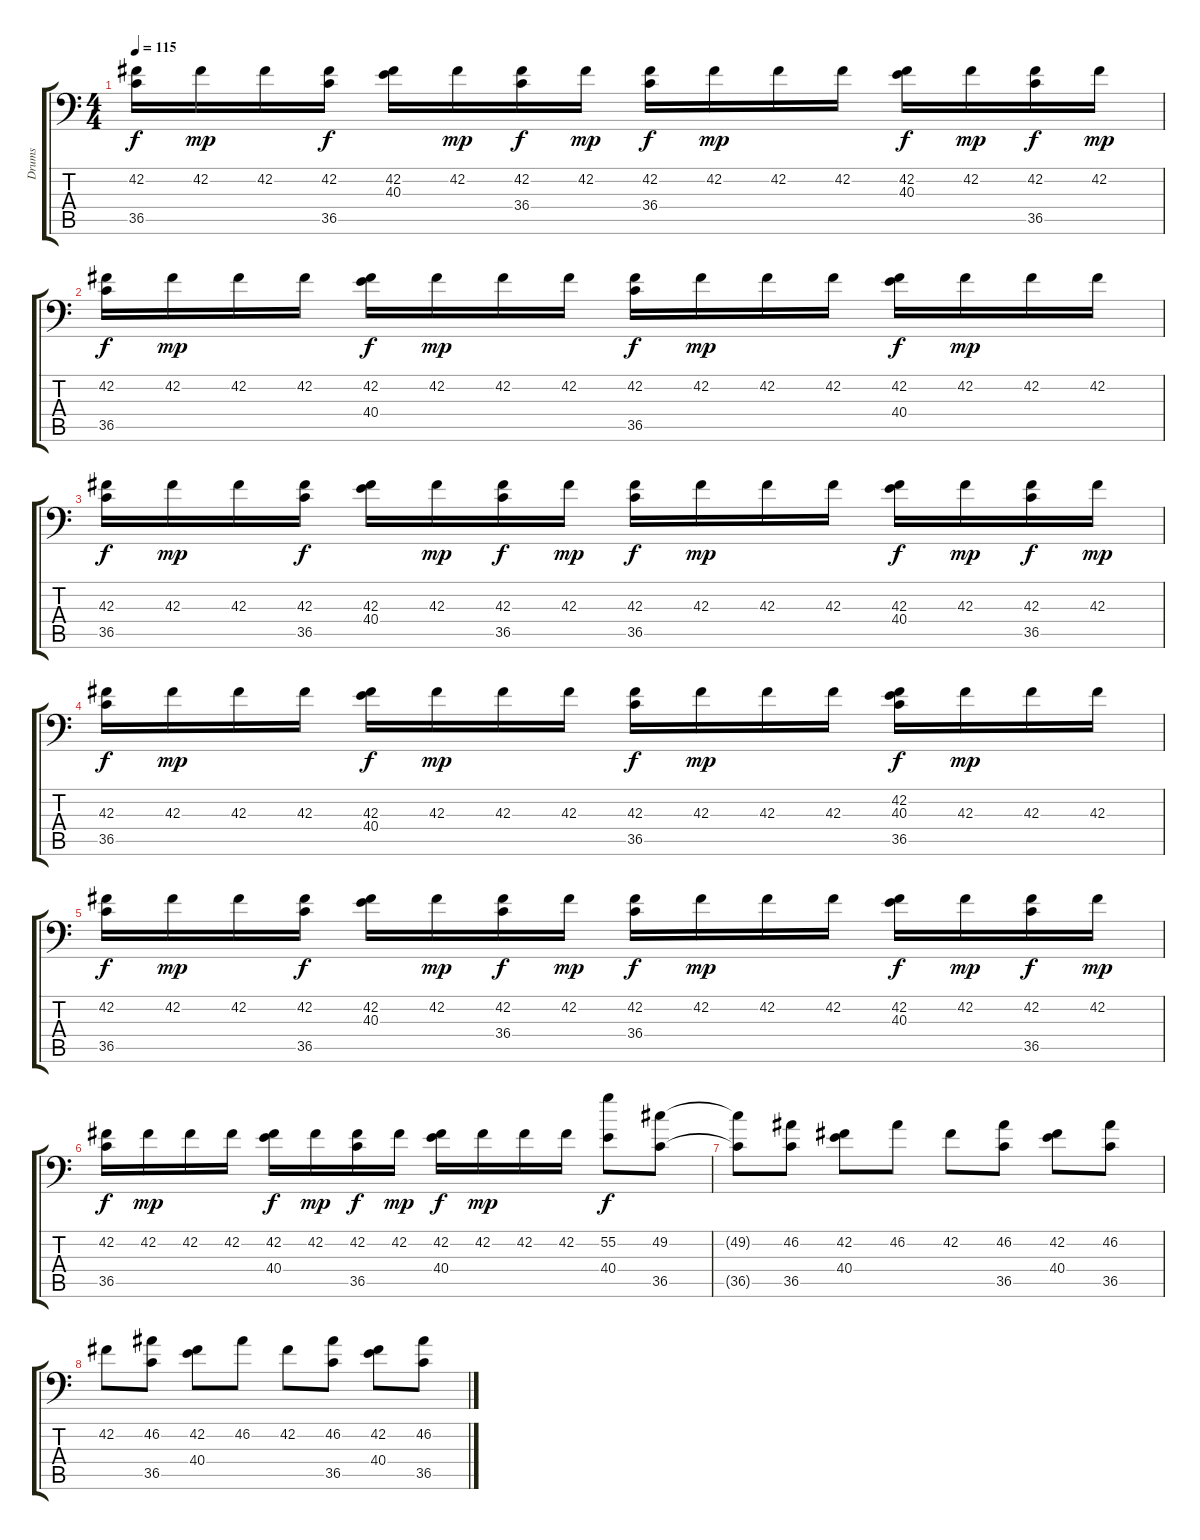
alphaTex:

\track ("Drums" "Drums") {instrument acousticgrandpiano}
\staff {score tabs}
\tuning (C-1 C-1 C-1 C-1 C-1 C-1) {hide}
\ts (4 4)
\tempo 115
\clef f4
\ks c
(42.2 36.5).16{dy f} 42.2.16{dy mp} 42.2.16 (42.2 36.5).16{dy f} (42.2 40.3).16 42.2.16{dy mp} (42.2 36.4).16{dy f} 42.2.16{dy mp} (42.2 36.4).16{dy f} 42.2.16{dy mp} 42.2.16 42.2.16 (42.2 40.3).16{dy f} 42.2.16{dy mp} (42.2 36.5).16{dy f} 42.2.16{dy mp} |
(42.2 36.5).16{dy f} 42.2.16{dy mp} 42.2.16 42.2.16 (42.2 40.4).16{dy f} 42.2.16{dy mp} 42.2.16 42.2.16 (42.2 36.5).16{dy f} 42.2.16{dy mp} 42.2.16 42.2.16 (42.2 40.4).16{dy f} 42.2.16{dy mp} 42.2.16 42.2.16 |
(42.3 36.5).16{dy f} 42.3.16{dy mp} 42.3.16 (42.3 36.5).16{dy f} (42.3 40.4).16 42.3.16{dy mp} (42.3 36.5).16{dy f} 42.3.16{dy mp} (42.3 36.5).16{dy f} 42.3.16{dy mp} 42.3.16 42.3.16 (42.3 40.4).16{dy f} 42.3.16{dy mp} (42.3 36.5).16{dy f} 42.3.16{dy mp} |
(42.3 36.5).16{dy f} 42.3.16{dy mp} 42.3.16 42.3.16 (42.3 40.4).16{dy f} 42.3.16{dy mp} 42.3.16 42.3.16 (42.3 36.5).16{dy f} 42.3.16{dy mp} 42.3.16 42.3.16 (42.2 40.3 36.5).16{dy f} 42.3.16{dy mp} 42.3.16 42.3.16 |
(42.2 36.5).16{dy f} 42.2.16{dy mp} 42.2.16 (42.2 36.5).16{dy f} (42.2 40.3).16 42.2.16{dy mp} (42.2 36.4).16{dy f} 42.2.16{dy mp} (42.2 36.4).16{dy f} 42.2.16{dy mp} 42.2.16 42.2.16 (42.2 40.3).16{dy f} 42.2.16{dy mp} (42.2 36.5).16{dy f} 42.2.16{dy mp} |
(42.2 36.5).16{dy f} 42.2.16{dy mp} 42.2.16 42.2.16 (42.2 40.4).16{dy f} 42.2.16{dy mp} (42.2 36.5).16{dy f} 42.2.16{dy mp} (42.2 40.4).16{dy f} 42.2.16{dy mp} 42.2.16 42.2.16 (55.2 40.4).8{dy f} (49.2 36.5).8 |
(49.2{t} 36.5{t}).8 (46.2 36.5).8 (42.2 40.4).8 46.2.8 42.2.8 (46.2 36.5).8 (42.2 40.4).8 (46.2 36.5).8 |
42.2.8 (46.2 36.5).8 (42.2 40.4).8 46.2.8 42.2.8 (46.2 36.5).8 (42.2 40.4).8 (46.2 36.5).8
